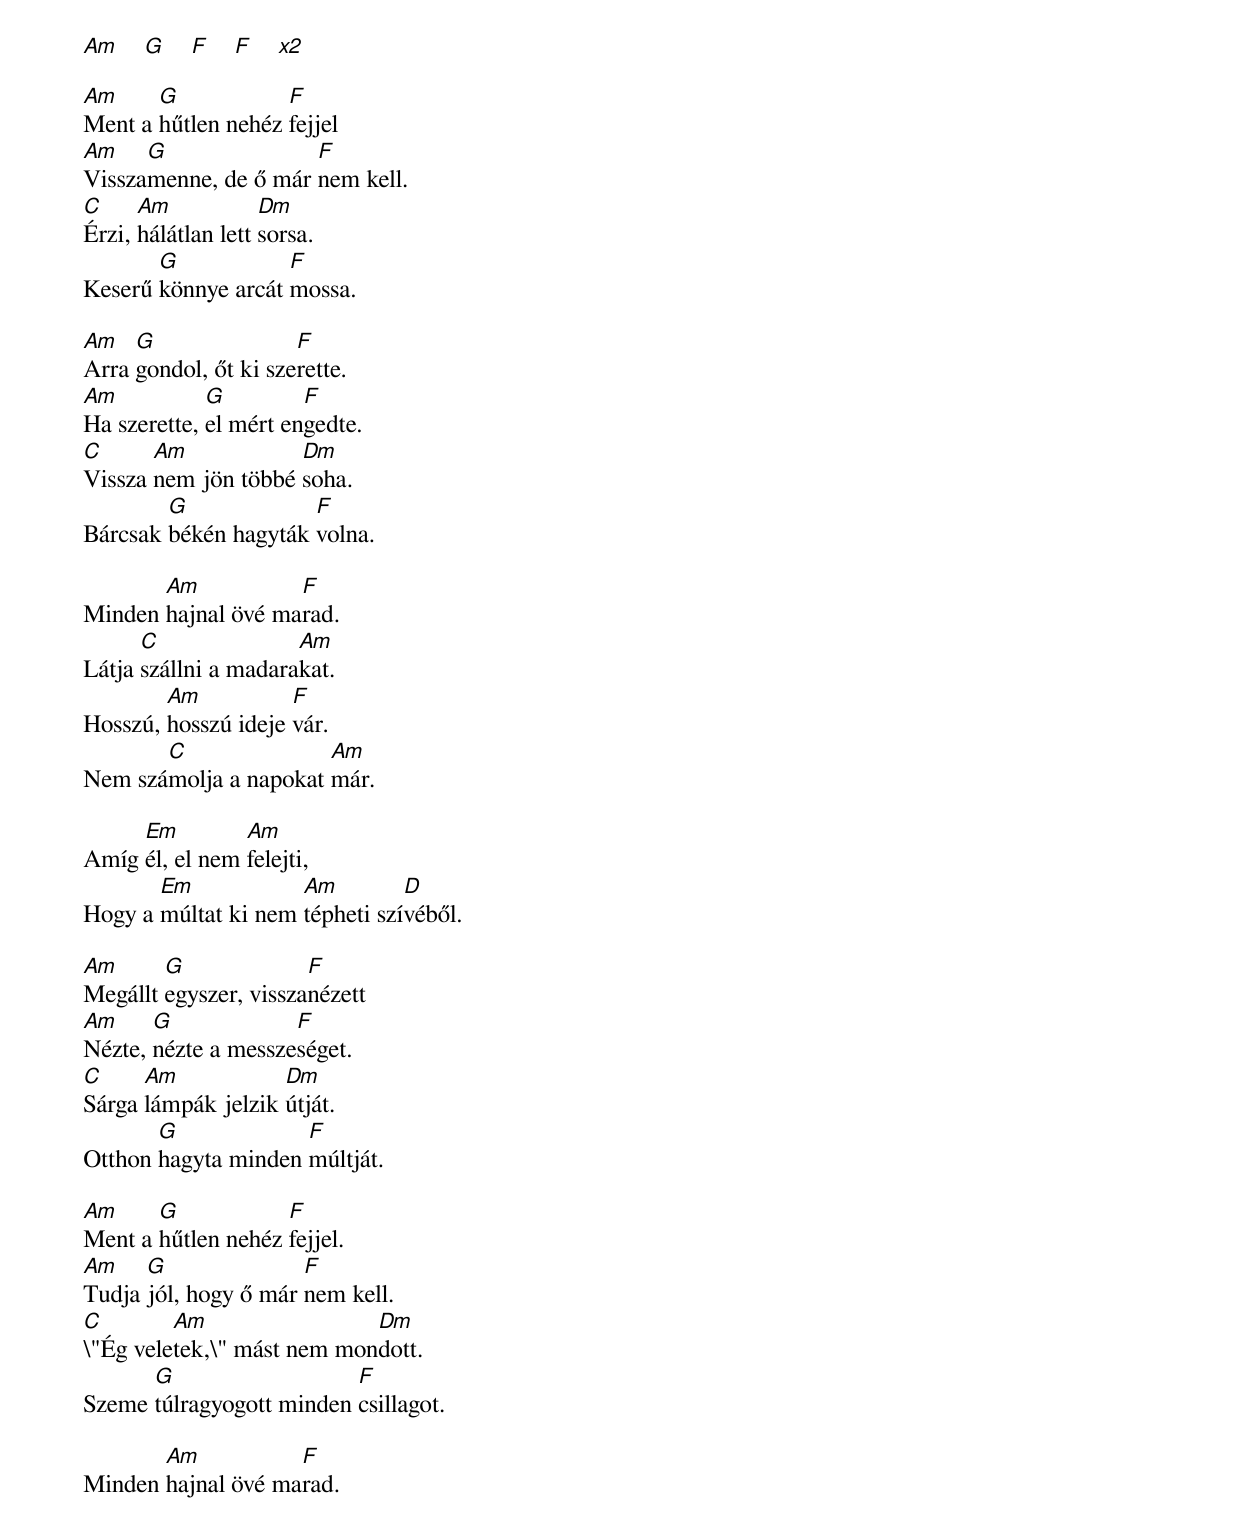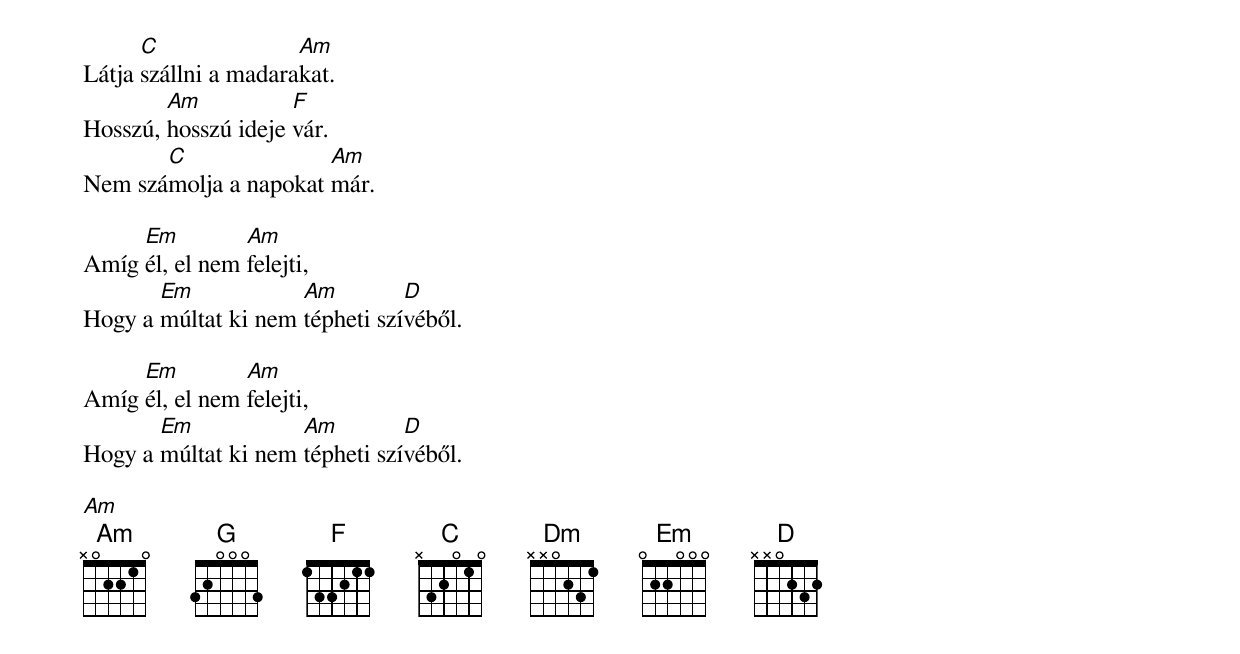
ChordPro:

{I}
[Am]    [G]    [F]    [F]    [x2]

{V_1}
[Am]Ment a [G]hűtlen nehéz [F]fejjel
[Am]Vissza[G]menne, de ő már [F]nem kell.
[C]Érzi, [Am]hálátlan lett [Dm]sorsa.
Keserű [G]könnye arcát [F]mossa.

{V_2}
[Am]Arra [G]gondol, őt ki sze[F]rette.
[Am]Ha szerette, [G]el mért en[F]gedte.
[C]Vissza [Am]nem jön többé [Dm]soha.
Bárcsak [G]békén hagyták [F]volna.

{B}
Minden [Am]hajnal övé ma[F]rad.
Látja [C]szállni a madara[Am]kat.
Hosszú, [Am]hosszú ideje [F]vár.
Nem szá[C]molja a napokat [Am]már.

{C}
Amíg [Em]él, el nem [Am]felejti,
Hogy a [Em]múltat ki nem [Am]tépheti szí[D]véből.

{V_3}
[Am]Megállt [G]egyszer, vissza[F]nézett
[Am]Nézte, [G]nézte a messze[F]séget.
[C]Sárga [Am]lámpák jelzik [Dm]útját.
Otthon [G]hagyta minden [F]múltját.

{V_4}
[Am]Ment a [G]hűtlen nehéz [F]fejjel.
[Am]Tudja [G]jól, hogy ő már [F]nem kell.
[C]\"Ég vele[Am]tek,\" mást nem mon[Dm]dott.
Szeme [G]túlragyogott minden [F]csillagot.

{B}
Minden [Am]hajnal övé ma[F]rad.
Látja [C]szállni a madara[Am]kat.
Hosszú, [Am]hosszú ideje [F]vár.
Nem szá[C]molja a napokat [Am]már.

{C}
Amíg [Em]él, el nem [Am]felejti,
Hogy a [Em]múltat ki nem [Am]tépheti szí[D]véből.

{C}
Amíg [Em]él, el nem [Am]felejti,
Hogy a [Em]múltat ki nem [Am]tépheti szí[D]véből.

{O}
[Am]
